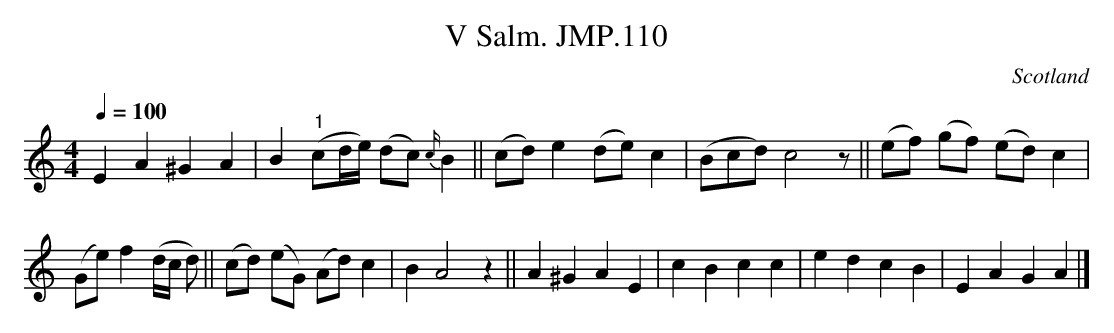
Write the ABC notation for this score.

X:1
T:V Salm. JMP.110
M:4/4
L:1/4
Q:100
O:Scotland
K:A minor
EA^GA | B "1"(c/d/4e/4) (d/c/) {c/}B ||\
(c/d/)e(d/e/)c | (B/c/d/) c2 z/ ||\
(e/f/) (g/f/) (e/d/)  c |!
(G/e/) f (d/4c/4 d/) ||\
(c/d/) (e/G/) (A/d/) c | BA2 z ||\
A^GAE | cBcc | edcB | EAGA |]
